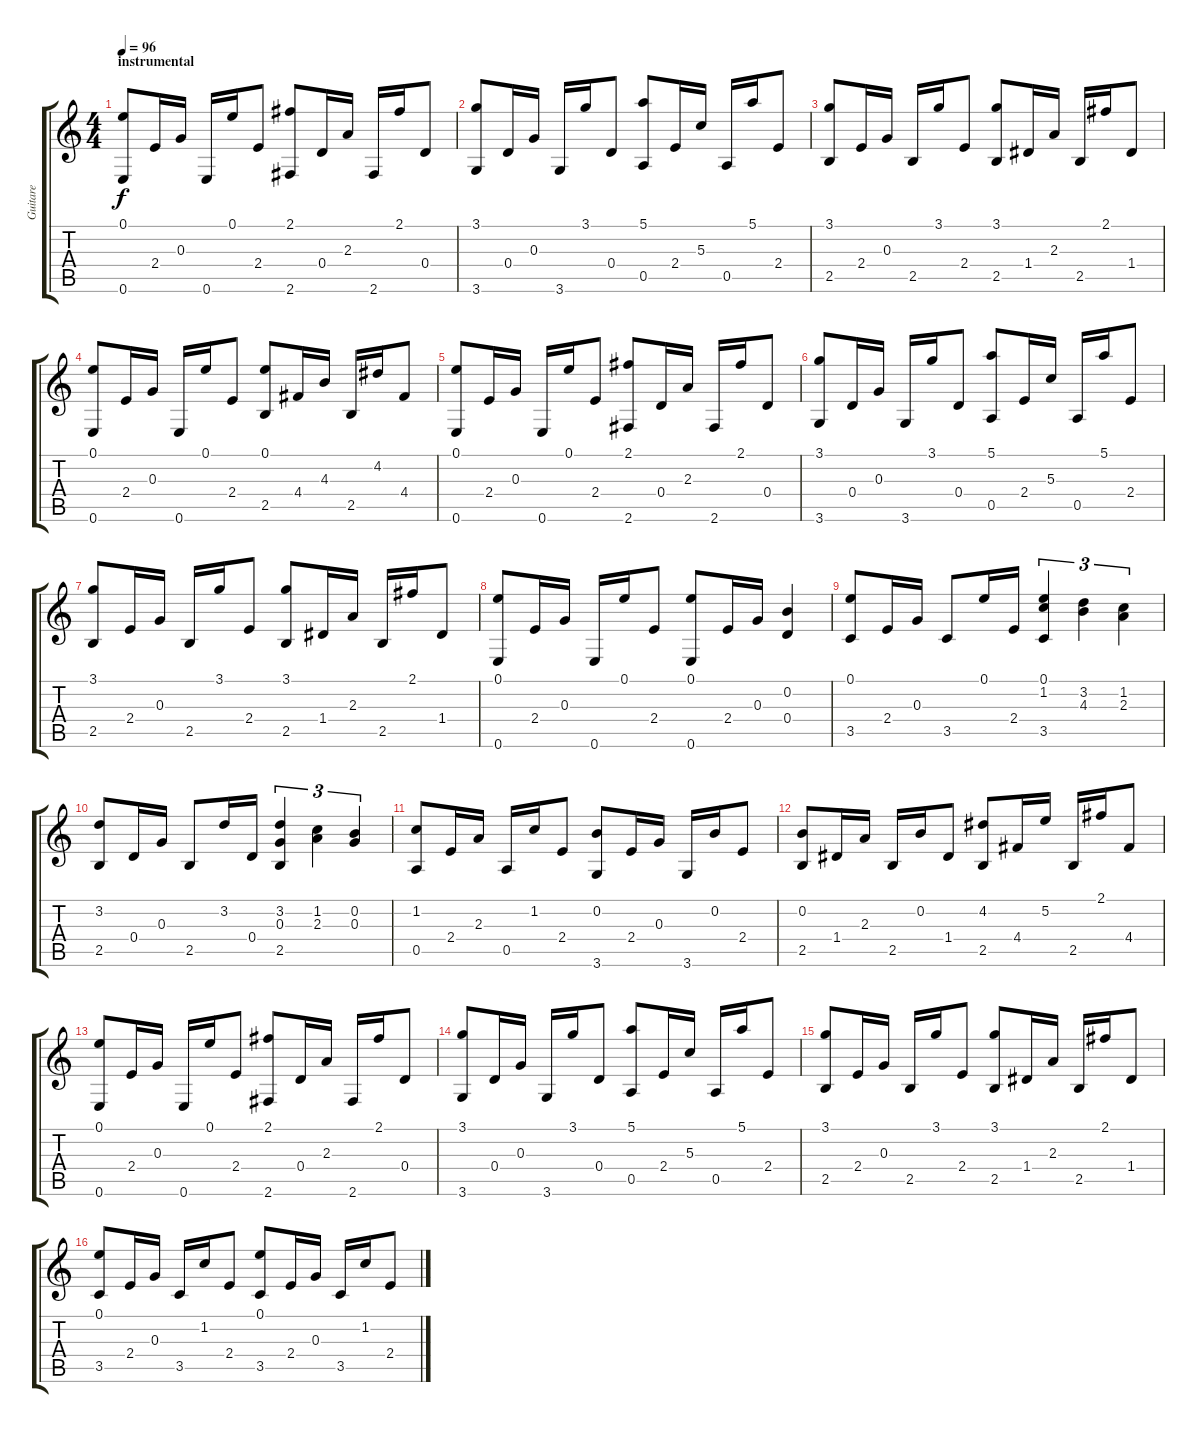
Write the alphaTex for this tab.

\track ("Guitare" "Guitare") {instrument acousticguitarnylon}
\staff {score tabs}
\tuning (E4 B3 G3 D3 A2 E2) {hide}
\ts (4 4)
\section ("" "instrumental")
\tempo 96
\clef g2
\ks c
(0.1 0.6).8{dy f} 2.4.16 0.3.16 0.6.16 0.1.16 2.4.8 (2.1 2.6).8 0.4.16 2.3.16 2.6.16 2.1.16 0.4.8 |
(3.1 3.6).8 0.4.16 0.3.16 3.6.16 3.1.16 0.4.8 (5.1 0.5).8 2.4.16 5.3.16 0.5.16 5.1.16 2.4.8 |
(3.1 2.5).8 2.4.16 0.3.16 2.5.16 3.1.16 2.4.8 (3.1 2.5).8 1.4.16 2.3.16 2.5.16 2.1.16 1.4.8 |
(0.1 0.6).8 2.4.16 0.3.16 0.6.16 0.1.16 2.4.8 (0.1 2.5).8 4.4.16 4.3.16 2.5.16 4.2.16 4.4.8 |
(0.1 0.6).8 2.4.16 0.3.16 0.6.16 0.1.16 2.4.8 (2.1 2.6).8 0.4.16 2.3.16 2.6.16 2.1.16 0.4.8 |
(3.1 3.6).8 0.4.16 0.3.16 3.6.16 3.1.16 0.4.8 (5.1 0.5).8 2.4.16 5.3.16 0.5.16 5.1.16 2.4.8 |
(3.1 2.5).8 2.4.16 0.3.16 2.5.16 3.1.16 2.4.8 (3.1 2.5).8 1.4.16 2.3.16 2.5.16 2.1.16 1.4.8 |
(0.1 0.6).8 2.4.16 0.3.16 0.6.16 0.1.16 2.4.8 (0.1 0.6).8 2.4.16 0.3.16 (0.2 0.4).4 |
(0.1 3.5).8 2.4.16 0.3.16 3.5.8 0.1.16 2.4.16 (0.1 1.2 3.5).4{tu (3 2)} (3.2 4.3).4{tu (3 2)} (1.2 2.3).4{tu (3 2)} |
(3.2 2.5).8 0.4.16 0.3.16 2.5.8 3.2.16 0.4.16 (3.2 0.3 2.5).4{tu (3 2)} (1.2 2.3).4{tu (3 2)} (0.2 0.3).4{tu (3 2)} |
(1.2 0.5).8 2.4.16 2.3.16 0.5.16 1.2.16 2.4.8 (0.2 3.6).8 2.4.16 0.3.16 3.6.16 0.2.16 2.4.8 |
(0.2 2.5).8 1.4.16 2.3.16 2.5.16 0.2.16 1.4.8 (4.2 2.5).8 4.4.16 5.2.16 2.5.16 2.1.16 4.4.8 |
(0.1 0.6).8 2.4.16 0.3.16 0.6.16 0.1.16 2.4.8 (2.1 2.6).8 0.4.16 2.3.16 2.6.16 2.1.16 0.4.8 |
(3.1 3.6).8 0.4.16 0.3.16 3.6.16 3.1.16 0.4.8 (5.1 0.5).8 2.4.16 5.3.16 0.5.16 5.1.16 2.4.8 |
(3.1 2.5).8 2.4.16 0.3.16 2.5.16 3.1.16 2.4.8 (3.1 2.5).8 1.4.16 2.3.16 2.5.16 2.1.16 1.4.8 |
(0.1 3.5).8 2.4.16 0.3.16 3.5.16 1.2.16 2.4.8 (0.1 3.5).8 2.4.16 0.3.16 3.5.16 1.2.16 2.4.8
